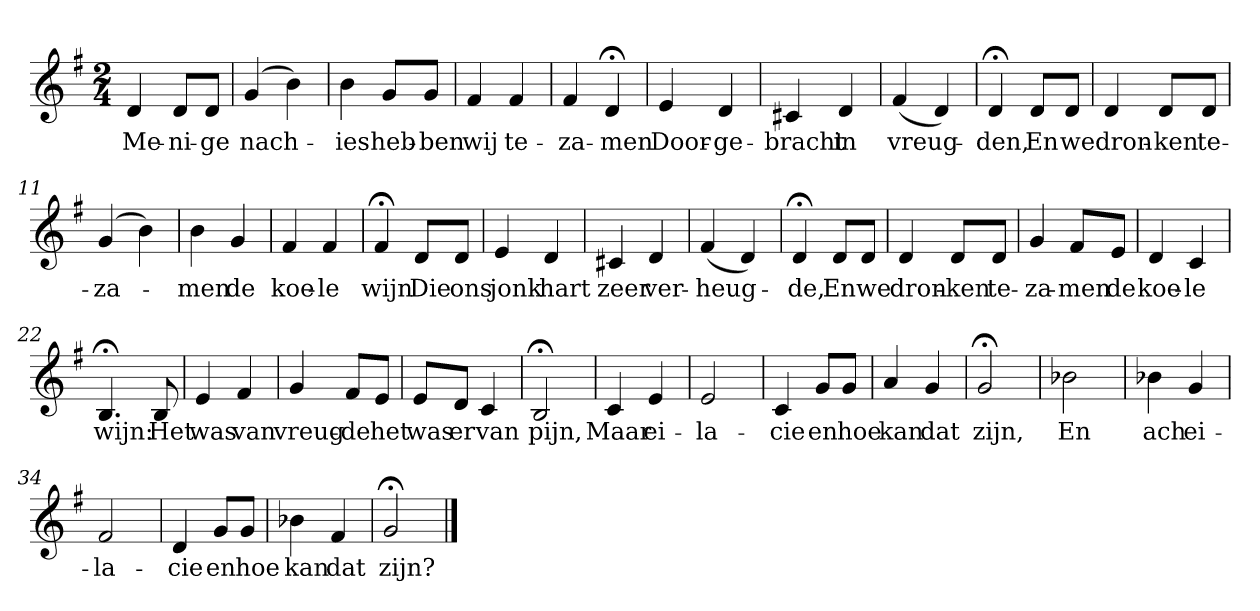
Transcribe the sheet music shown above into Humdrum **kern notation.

**kern	**text
*part1	*part1
*staff1	*staff1
*k[f#]	*
*G:	*
*M2/4	*
*MM120	*
=1	=1
4d	Me-
8dL	-ni-
8dJ	-ge
=2	=2
(4g	nach-
4b)	.
=3	=3
4b	-ies
8gL	heb-
8gJ	-ben
=4	=4
4f#	wij
4f#	te-
=5	=5
4f#	-za-
4d;<	-men
=6	=6
4e	Door-
4d	-ge-
=7	=7
4c#X	-bracht
4d	in
=8	=8
(4f#	vreug-
4d)	.
=9	=9
4d;<	-den,
8dL	En
8dJ	we
=10	=10
4d	dron-
8dL	-ken
8dJ	te-
=11	=11
(4g	-za-
4b)	.
=12	=12
4b	-men
4g	de
=13	=13
4f#	koe-
4f#	-le
=14	=14
4f#;<	wijn
8dL	Die
8dJ	ons
=15	=15
4e	jonk
4d	hart
=16	=16
4c#X	zeer
4d	ver-
=17	=17
(4f#	-heug-
4d)	.
=18	=18
4d;<	-de,
8dL	En
8dJ	we
=19	=19
4d	dron-
8dL	-ken
8dJ	te-
=20	=20
4g	-za-
8f#L	-men
8eJ	de
=21	=21
4d	koe-
4c	-le
=22	=22
4.B;<	wijn:
8B	Het
=23	=23
4e	was
4f#	van
=24	=24
4g	vreug-
8f#L	-de
8eJ	het
=25	=25
8eL	was
8dJ	er
4c	van
=26	=26
2B;<	pijn,
=27	=27
4c	Maar
4e	ei-
=28	=28
2e	-la-
=29h	=29h
4c	-cie
8gL	en
8gJ	hoe
=30	=30
4a	kan
4g	dat
=31	=31
2g;<	zijn,
=32	=32
2b-X	En
=33	=33
4b-X	ach
4g	ei-
=34	=34
2f#	-la-
=35	=35
4d	-cie
8gL	en
8gJ	hoe
=36	=36
4b-X	kan
4f#	dat
=37	=37
2g;<	zijn?
==	==
*-	*-
